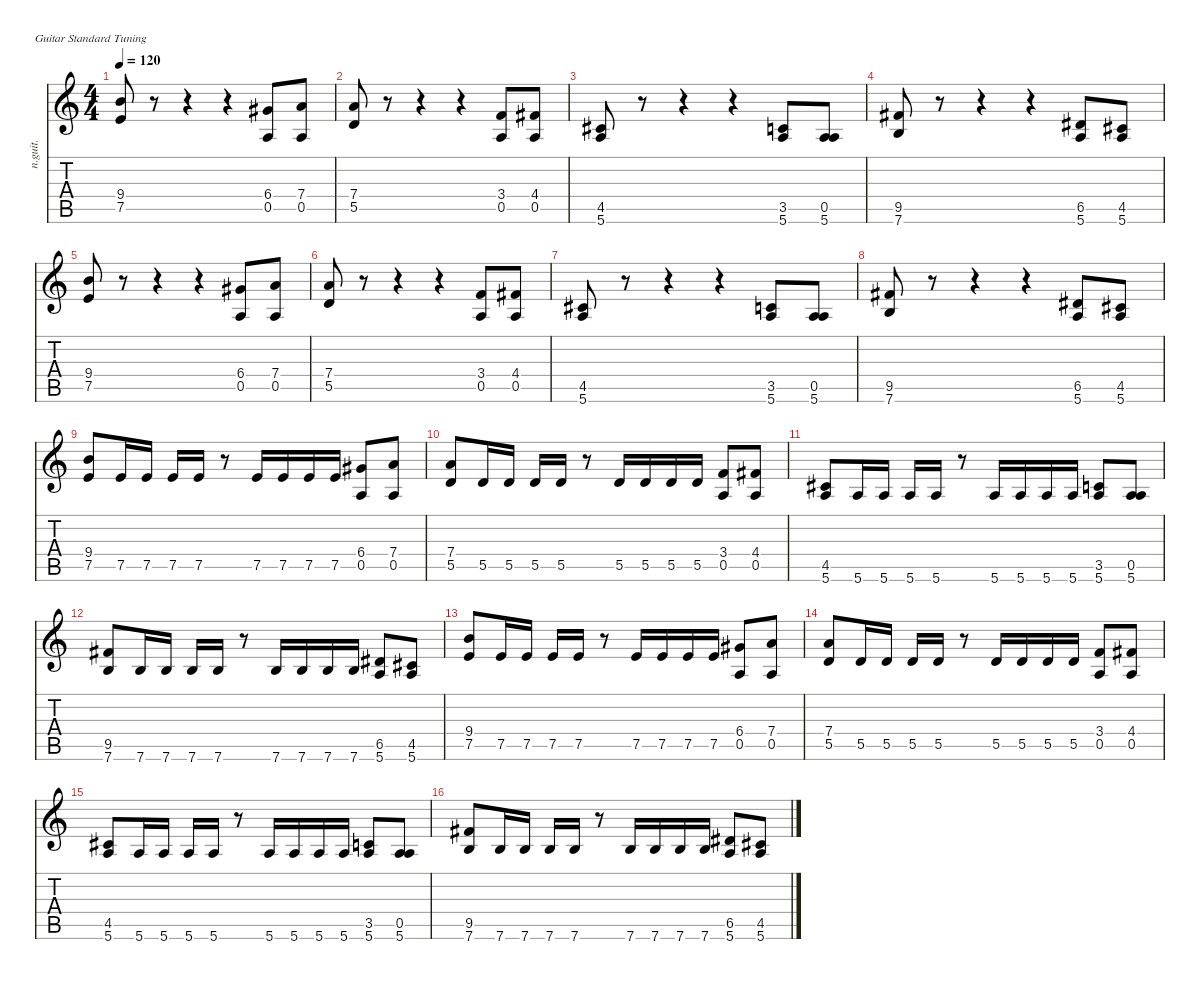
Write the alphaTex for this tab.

\defaultSystemsLayout 4
\hideDynamics
\bracketExtendMode nobrackets
\otherSystemsTrackNameOrientation horizontal
\track ("rythm guitar 2" "n.guit.") {instrument acousticguitarnylon}
\staff {score tabs}
\tuning (E4 B3 G3 D3 A2 E2)
\ts (4 4)
\tempo 120
\clef g2
\ks c
(9.4 7.5).8{dy f beam Up} r.8{beam Up} r.4{beam Up} r.4{beam Up} (6.4{acc #} 0.5).8{beam Up} (7.4 0.5).8{beam Up} |
(7.4 5.5).8{beam Up} r.8{beam Up} r.4{beam Up} r.4{beam Up} (3.4 0.5).8{beam Up} (4.4{acc #} 0.5).8{beam Up} |
(4.5{acc #} 5.6).8{beam Up} r.8{beam Up} r.4{beam Up} r.4{beam Up} (3.5 5.6).8{beam Up} (0.5 5.6).8{beam Up} |
(9.5{acc #} 7.6).8{beam Up} r.8{beam Up} r.4{beam Up} r.4{beam Up} (6.5{acc #} 5.6).8{beam Up} (4.5{acc #} 5.6).8{beam Up} |
(9.4 7.5).8{beam Up} r.8{beam Up} r.4{beam Up} r.4{beam Up} (6.4{acc #} 0.5).8{beam Up} (7.4 0.5).8{beam Up} |
(7.4 5.5).8{beam Up} r.8{beam Up} r.4{beam Up} r.4{beam Up} (3.4 0.5).8{beam Up} (4.4{acc #} 0.5).8{beam Up} |
(4.5{acc #} 5.6).8{beam Up} r.8{beam Up} r.4{beam Up} r.4{beam Up} (3.5 5.6).8{beam Up} (0.5 5.6).8{beam Up} |
(9.5{acc #} 7.6).8{beam Up} r.8{beam Up} r.4{beam Up} r.4{beam Up} (6.5{acc #} 5.6).8{beam Up} (4.5{acc #} 5.6).8{beam Up} |
(9.4 7.5).8{beam Up} 7.5.16{beam Up} 7.5.16{beam Up} 7.5.16{beam Up} 7.5.16{beam Up} r.8{beam Up} 7.5.16{beam Up} 7.5.16{beam Up} 7.5.16{beam Up} 7.5.16{beam Up} (6.4{acc #} 0.5).8{beam Up} (7.4 0.5).8{beam Up} |
(7.4 5.5).8{beam Up} 5.5.16{beam Up} 5.5.16{beam Up} 5.5.16{beam Up} 5.5.16{beam Up} r.8{beam Up} 5.5.16{beam Up} 5.5.16{beam Up} 5.5.16{beam Up} 5.5.16{beam Up} (3.4 0.5).8{beam Up} (4.4{acc #} 0.5).8{beam Up} |
(4.5{acc #} 5.6).8{beam Up} 5.6.16{beam Up} 5.6.16{beam Up} 5.6.16{beam Up} 5.6.16{beam Up} r.8{beam Up} 5.6.16{beam Up} 5.6.16{beam Up} 5.6.16{beam Up} 5.6.16{beam Up} (3.5 5.6).8{beam Up} (0.5 5.6).8{beam Up} |
(9.5{acc #} 7.6).8{beam Up} 7.6.16{beam Up} 7.6.16{beam Up} 7.6.16{beam Up} 7.6.16{beam Up} r.8{beam Up} 7.6.16{beam Up} 7.6.16{beam Up} 7.6.16{beam Up} 7.6.16{beam Up} (6.5{acc #} 5.6).8{beam Up} (4.5{acc #} 5.6).8{beam Up} |
(9.4 7.5).8{beam Up} 7.5.16{beam Up} 7.5.16{beam Up} 7.5.16{beam Up} 7.5.16{beam Up} r.8{beam Up} 7.5.16{beam Up} 7.5.16{beam Up} 7.5.16{beam Up} 7.5.16{beam Up} (6.4{acc #} 0.5).8{beam Up} (7.4 0.5).8{beam Up} |
(7.4 5.5).8{beam Up} 5.5.16{beam Up} 5.5.16{beam Up} 5.5.16{beam Up} 5.5.16{beam Up} r.8{beam Up} 5.5.16{beam Up} 5.5.16{beam Up} 5.5.16{beam Up} 5.5.16{beam Up} (3.4 0.5).8{beam Up} (4.4{acc #} 0.5).8{beam Up} |
(4.5{acc #} 5.6).8{beam Up} 5.6.16{beam Up} 5.6.16{beam Up} 5.6.16{beam Up} 5.6.16{beam Up} r.8{beam Up} 5.6.16{beam Up} 5.6.16{beam Up} 5.6.16{beam Up} 5.6.16{beam Up} (3.5 5.6).8{beam Up} (0.5 5.6).8{beam Up} |
(9.5{acc #} 7.6).8{beam Up} 7.6.16{beam Up} 7.6.16{beam Up} 7.6.16{beam Up} 7.6.16{beam Up} r.8{beam Up} 7.6.16{beam Up} 7.6.16{beam Up} 7.6.16{beam Up} 7.6.16{beam Up} (6.5{acc #} 5.6).8{beam Up} (4.5{acc #} 5.6).8{beam Up}
